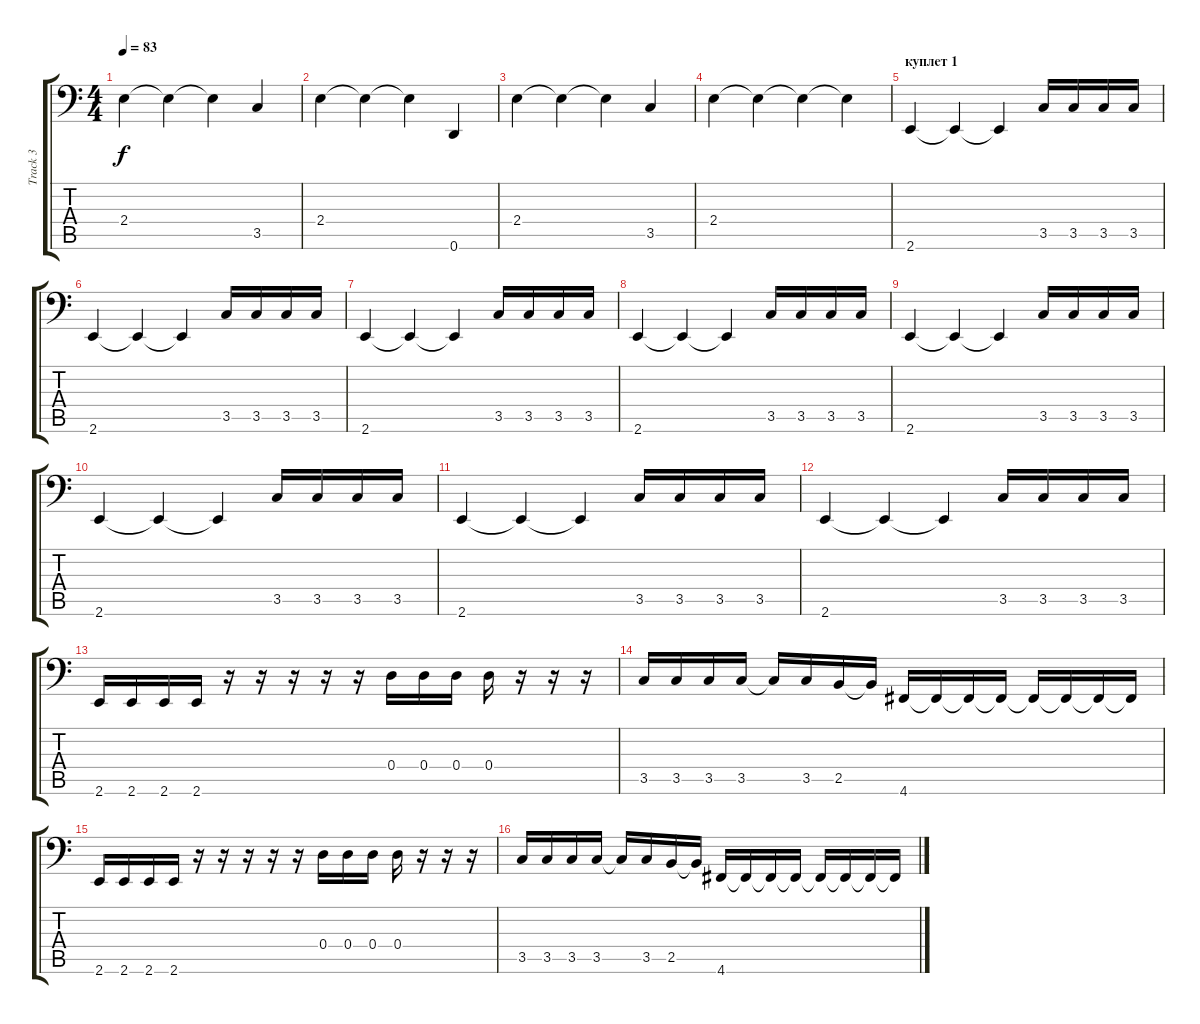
\track ("Track 3" "Track 3") {instrument electricbasspick}
\staff {score tabs}
\tuning (E3 B2 G2 D2 A1 D1) {hide}
\ts (4 4)
\tempo 83
\clef f4
\ks c
2.4.4{dy f instrument electricbasspick} 2.4{t}.4 2.4{t}.4 3.5.4 |
2.4.4 2.4{t}.4 2.4{t}.4 0.6.4 |
2.4.4 2.4{t}.4 2.4{t}.4 3.5.4 |
2.4.4 2.4{t}.4 2.4{t}.4 2.4{t}.4 |
\section ("" "куплет 1")
2.6.4 2.6{t}.4 2.6{t}.4 3.5.16 3.5.16 3.5.16 3.5.16 |
2.6.4 2.6{t}.4 2.6{t}.4 3.5.16 3.5.16 3.5.16 3.5.16 |
2.6.4 2.6{t}.4 2.6{t}.4 3.5.16 3.5.16 3.5.16 3.5.16 |
2.6.4 2.6{t}.4 2.6{t}.4 3.5.16 3.5.16 3.5.16 3.5.16 |
2.6.4 2.6{t}.4 2.6{t}.4 3.5.16 3.5.16 3.5.16 3.5.16 |
2.6.4 2.6{t}.4 2.6{t}.4 3.5.16 3.5.16 3.5.16 3.5.16 |
2.6.4 2.6{t}.4 2.6{t}.4 3.5.16 3.5.16 3.5.16 3.5.16 |
2.6.4 2.6{t}.4 2.6{t}.4 3.5.16 3.5.16 3.5.16 3.5.16 |
2.6.16 2.6.16 2.6.16 2.6.16 r.16 r.16 r.16 r.16 r.16 0.4.16 0.4.16 0.4.16 0.4.16 r.16 r.16 r.16 |
3.5.16 3.5.16 3.5.16 3.5.16 3.5{t}.16 3.5.16 2.5.16 2.5{t}.16 4.6.16 4.6{t}.16 4.6{t}.16 4.6{t}.16 4.6{t}.16 4.6{t}.16 4.6{t}.16 4.6{t}.16 |
2.6.16 2.6.16 2.6.16 2.6.16 r.16 r.16 r.16 r.16 r.16 0.4.16 0.4.16 0.4.16 0.4.16 r.16 r.16 r.16 |
3.5.16 3.5.16 3.5.16 3.5.16 3.5{t}.16 3.5.16 2.5.16 2.5{t}.16 4.6.16 4.6{t}.16 4.6{t}.16 4.6{t}.16 4.6{t}.16 4.6{t}.16 4.6{t}.16 4.6{t}.16
